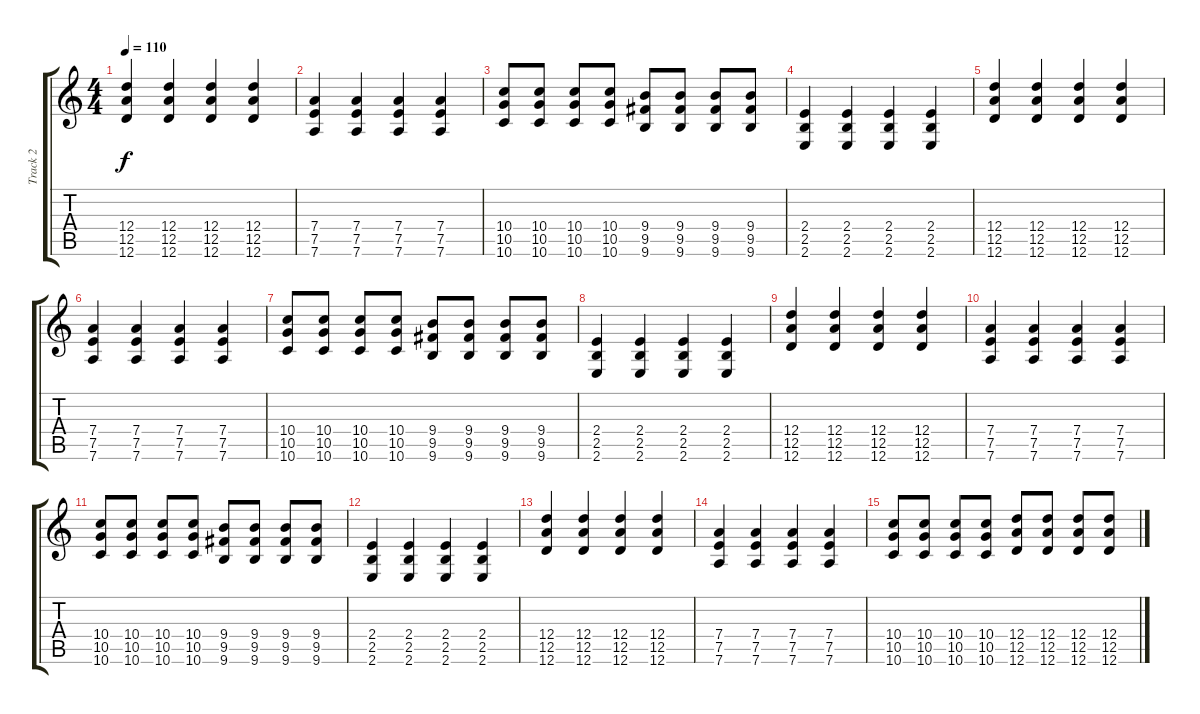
\track ("Track 2" "Track 2") {instrument electricguitarclean}
\staff {score tabs}
\tuning (E4 B3 G3 D3 A2 D2) {hide}
\ts (4 4)
\tempo 110
\clef g2
\ks c
(12.4 12.5 12.6).4{dy f} (12.4 12.5 12.6).4 (12.4 12.5 12.6).4 (12.4 12.5 12.6).4 |
(7.4 7.5 7.6).4 (7.4 7.5 7.6).4 (7.4 7.5 7.6).4 (7.4 7.5 7.6).4 |
(10.4 10.5 10.6).8 (10.4 10.5 10.6).8 (10.4 10.5 10.6).8 (10.4 10.5 10.6).8 (9.4 9.5 9.6).8 (9.4 9.5 9.6).8 (9.4 9.5 9.6).8 (9.4 9.5 9.6).8 |
(2.4 2.5 2.6).4 (2.4 2.5 2.6).4 (2.4 2.5 2.6).4 (2.4 2.5 2.6).4 |
(12.4 12.5 12.6).4 (12.4 12.5 12.6).4 (12.4 12.5 12.6).4 (12.4 12.5 12.6).4 |
(7.4 7.5 7.6).4 (7.4 7.5 7.6).4 (7.4 7.5 7.6).4 (7.4 7.5 7.6).4 |
(10.4 10.5 10.6).8 (10.4 10.5 10.6).8 (10.4 10.5 10.6).8 (10.4 10.5 10.6).8 (9.4 9.5 9.6).8 (9.4 9.5 9.6).8 (9.4 9.5 9.6).8 (9.4 9.5 9.6).8 |
(2.4 2.5 2.6).4 (2.4 2.5 2.6).4 (2.4 2.5 2.6).4 (2.4 2.5 2.6).4 |
(12.4 12.5 12.6).4 (12.4 12.5 12.6).4 (12.4 12.5 12.6).4 (12.4 12.5 12.6).4 |
(7.4 7.5 7.6).4 (7.4 7.5 7.6).4 (7.4 7.5 7.6).4 (7.4 7.5 7.6).4 |
(10.4 10.5 10.6).8 (10.4 10.5 10.6).8 (10.4 10.5 10.6).8 (10.4 10.5 10.6).8 (9.4 9.5 9.6).8 (9.4 9.5 9.6).8 (9.4 9.5 9.6).8 (9.4 9.5 9.6).8 |
(2.4 2.5 2.6).4 (2.4 2.5 2.6).4 (2.4 2.5 2.6).4 (2.4 2.5 2.6).4 |
(12.4 12.5 12.6).4 (12.4 12.5 12.6).4 (12.4 12.5 12.6).4 (12.4 12.5 12.6).4 |
(7.4 7.5 7.6).4 (7.4 7.5 7.6).4 (7.4 7.5 7.6).4 (7.4 7.5 7.6).4 |
(10.4 10.5 10.6).8 (10.4 10.5 10.6).8 (10.4 10.5 10.6).8 (10.4 10.5 10.6).8 (12.4 12.5 12.6).8 (12.4 12.5 12.6).8 (12.4 12.5 12.6).8 (12.4 12.5 12.6).8
